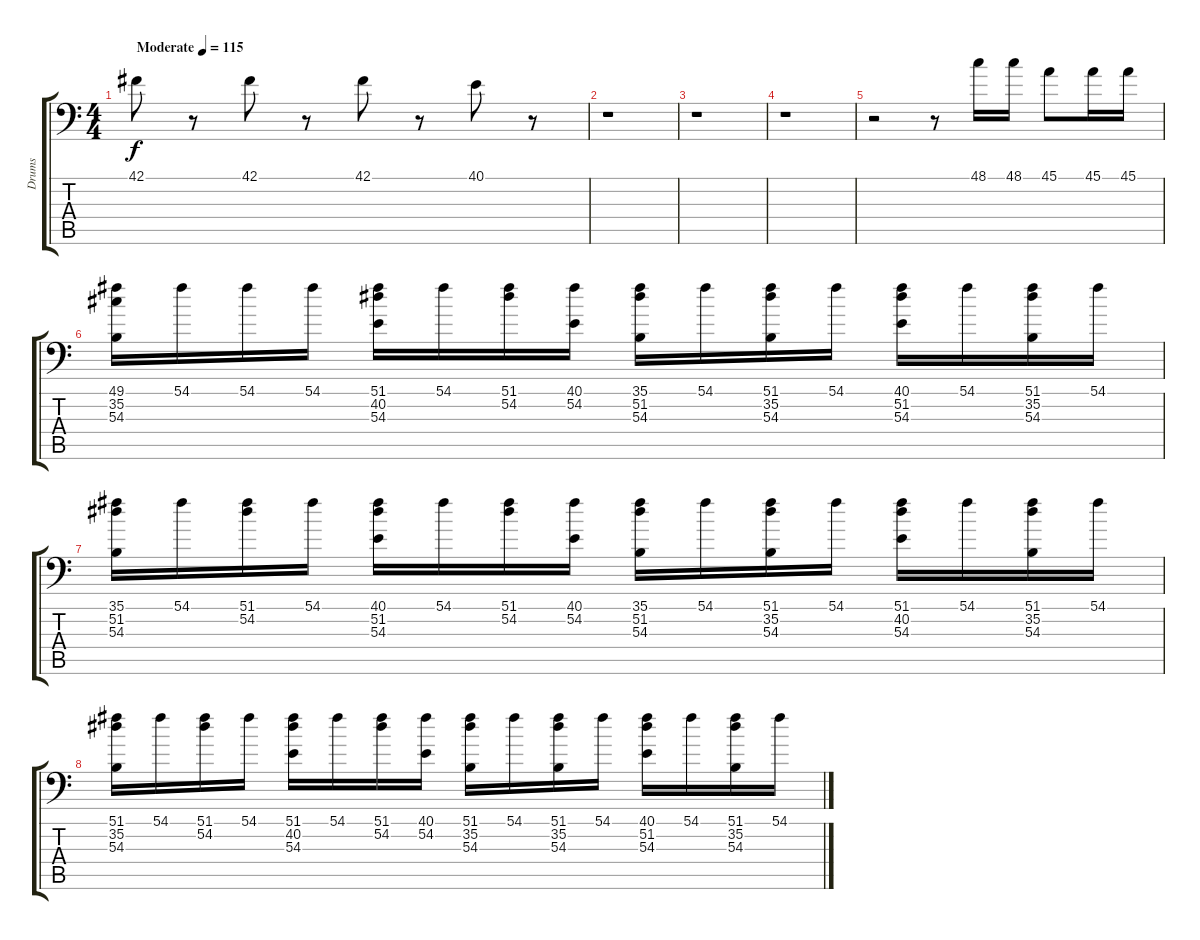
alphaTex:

\track ("Drums" "Drums") {instrument acousticgrandpiano}
\staff {score tabs}
\tuning (C-1 C-1 C-1 C-1 C-1 C-1) {hide}
\ts (4 4)
\tempo (115 "Moderate")
\clef f4
\ks c
42.1.8{dy f instrument acousticgrandpiano} r.8 42.1.8 r.8 42.1.8 r.8 40.1.8 r.8 |
r.1 |
r.1 |
r.1 |
r.2 r.8 48.1.16 48.1.16 45.1.8 45.1.16 45.1.16 |
(49.1 35.2 54.3).16 54.1.16 54.1.16 54.1.16 (51.1 40.2 54.3).16 54.1.16 (51.1 54.2).16 (40.1 54.2).16 (35.1 51.2 54.3).16 54.1.16 (51.1 35.2 54.3).16 54.1.16 (40.1 51.2 54.3).16 54.1.16 (51.1 35.2 54.3).16 54.1.16 |
(35.1 51.2 54.3).16 54.1.16 (51.1 54.2).16 54.1.16 (40.1 51.2 54.3).16 54.1.16 (51.1 54.2).16 (40.1 54.2).16 (35.1 51.2 54.3).16 54.1.16 (51.1 35.2 54.3).16 54.1.16 (51.1 40.2 54.3).16 54.1.16 (51.1 35.2 54.3).16 54.1.16 |
(51.1 35.2 54.3).16 54.1.16 (51.1 54.2).16 54.1.16 (51.1 40.2 54.3).16 54.1.16 (51.1 54.2).16 (40.1 54.2).16 (51.1 35.2 54.3).16 54.1.16 (51.1 35.2 54.3).16 54.1.16 (40.1 51.2 54.3).16 54.1.16 (51.1 35.2 54.3).16 54.1.16
